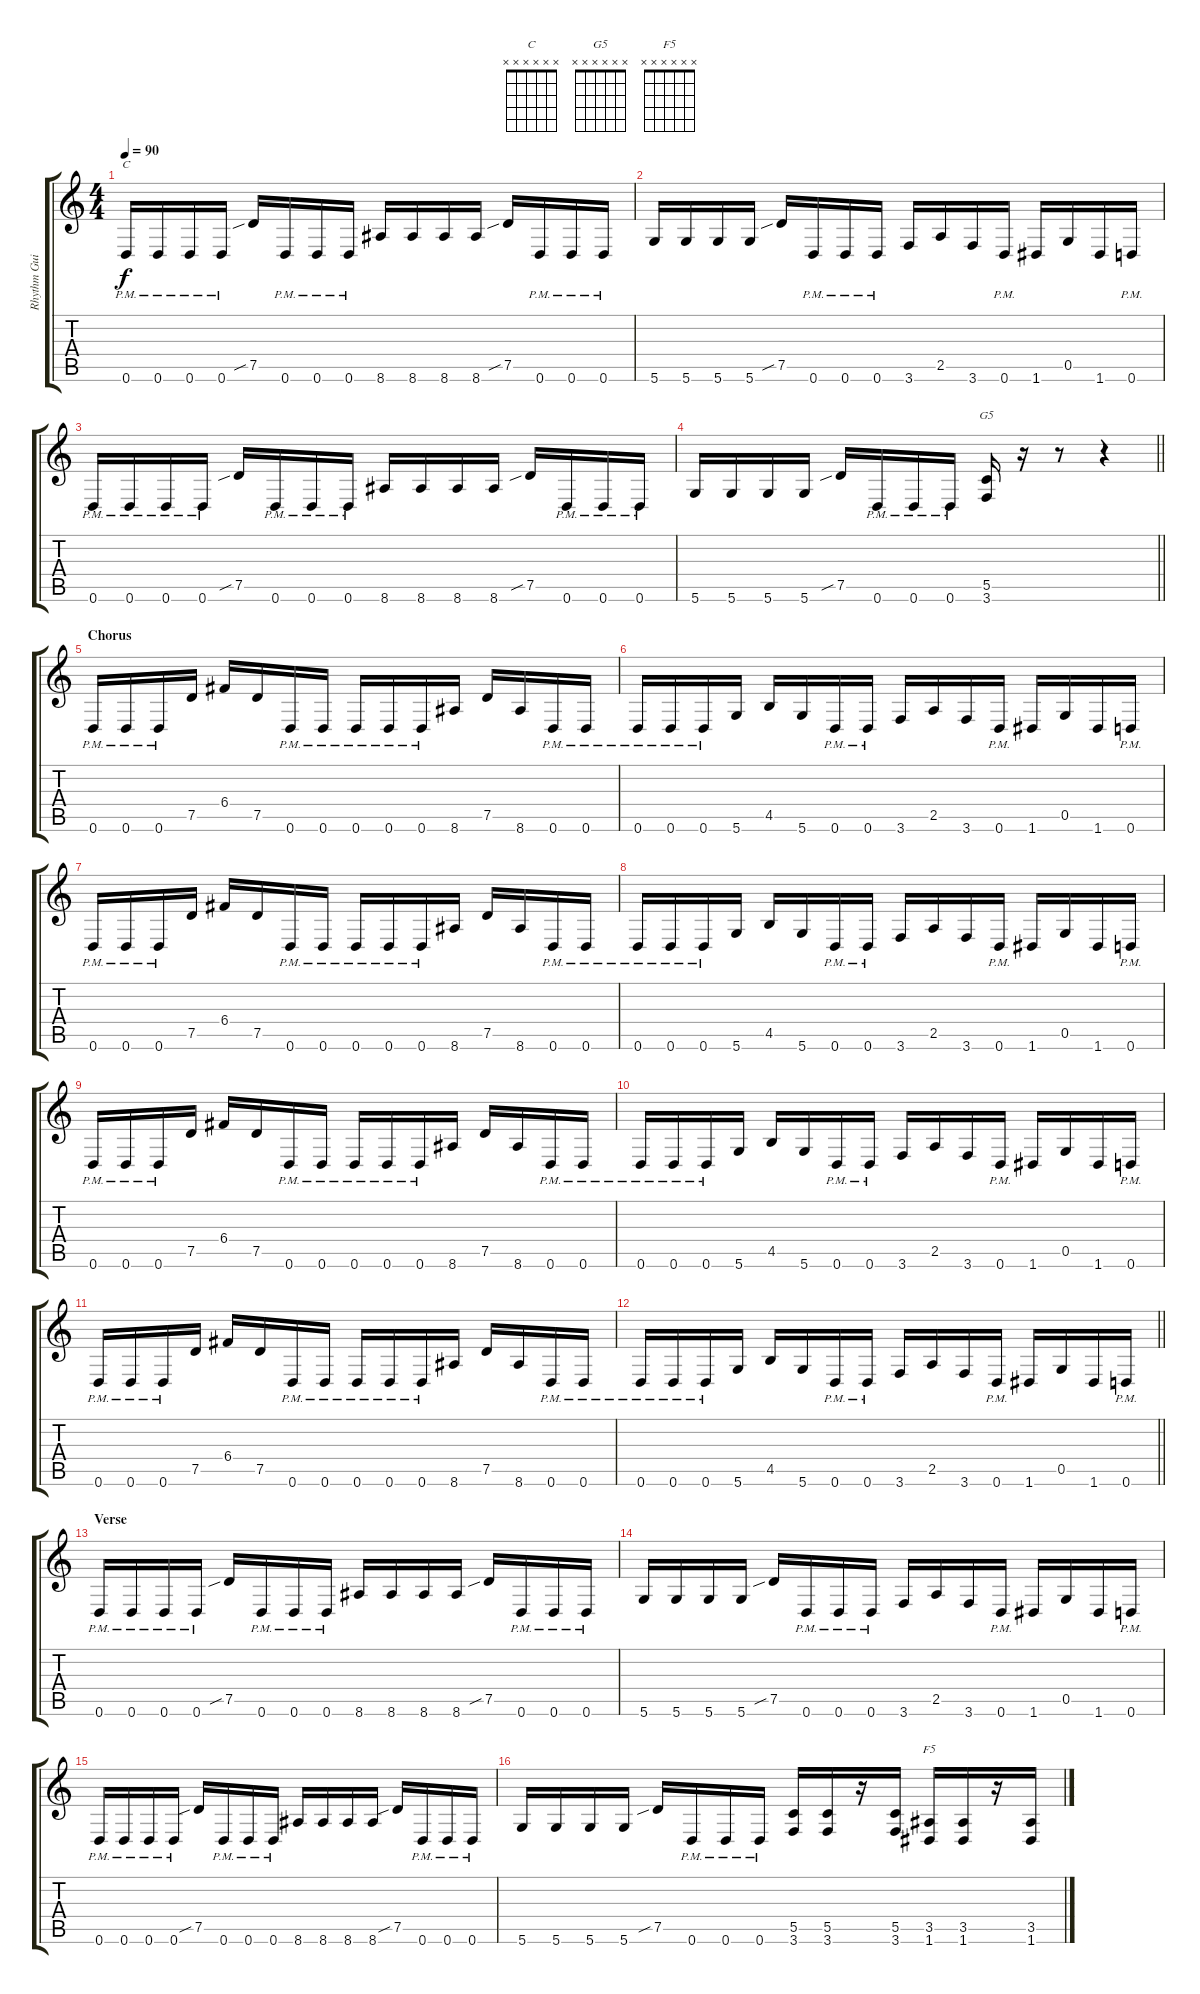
\track ("Rhythm Guitar 1" "Rhythm Gui") {instrument overdrivenguitar}
\staff {score tabs}
\tuning (D4 A3 F3 C3 G2 D2) {hide}
\chord ("C" x x x x x x)
\chord ("G5" x x x x x x)
\chord ("F5" x x x x x x)
\ts (4 4)
\tempo 90
\clef g2
\ks aminor
0.6{pm}.16{ch "C" dy f} 0.6{pm}.16 0.6{pm}.16 0.6{pm}.16 7.5{sib}.16 0.6{pm}.16 0.6{pm}.16 0.6{pm}.16 8.6.16 8.6.16 8.6.16 8.6.16 7.5{sib}.16 0.6{pm}.16 0.6{pm}.16 0.6{pm}.16 |
5.6.16 5.6.16 5.6.16 5.6.16 7.5{sib}.16 0.6{pm}.16 0.6{pm}.16 0.6{pm}.16 3.6.16 2.5.16 3.6.16 0.6{pm}.16 1.6.16 0.5.16 1.6.16 0.6{pm}.16 |
0.6{pm}.16 0.6{pm}.16 0.6{pm}.16 0.6{pm}.16 7.5{sib}.16 0.6{pm}.16 0.6{pm}.16 0.6{pm}.16 8.6.16 8.6.16 8.6.16 8.6.16 7.5{sib}.16 0.6{pm}.16 0.6{pm}.16 0.6{pm}.16 |
\barLineRight lightlight
5.6.16 5.6.16 5.6.16 5.6.16 7.5{sib}.16 0.6{pm}.16 0.6{pm}.16 0.6{pm}.16 (5.5 3.6).16{ch "G5"} r.16 r.8 r.4 |
\section ("" "Chorus")
0.6{pm}.16 0.6{pm}.16 0.6{pm}.16 7.5.16 6.4.16 7.5.16 0.6{pm}.16 0.6{pm}.16 0.6{pm}.16 0.6{pm}.16 0.6{pm}.16 8.6.16 7.5.16 8.6.16 0.6{pm}.16 0.6{pm}.16 |
0.6{pm}.16 0.6{pm}.16 0.6{pm}.16 5.6.16 4.5.16 5.6.16 0.6{pm}.16 0.6{pm}.16 3.6.16 2.5.16 3.6.16 0.6{pm}.16 1.6.16 0.5.16 1.6.16 0.6{pm}.16 |
0.6{pm}.16 0.6{pm}.16 0.6{pm}.16 7.5.16 6.4.16 7.5.16 0.6{pm}.16 0.6{pm}.16 0.6{pm}.16 0.6{pm}.16 0.6{pm}.16 8.6.16 7.5.16 8.6.16 0.6{pm}.16 0.6{pm}.16 |
0.6{pm}.16 0.6{pm}.16 0.6{pm}.16 5.6.16 4.5.16 5.6.16 0.6{pm}.16 0.6{pm}.16 3.6.16 2.5.16 3.6.16 0.6{pm}.16 1.6.16 0.5.16 1.6.16 0.6{pm}.16 |
0.6{pm}.16 0.6{pm}.16 0.6{pm}.16 7.5.16 6.4.16 7.5.16 0.6{pm}.16 0.6{pm}.16 0.6{pm}.16 0.6{pm}.16 0.6{pm}.16 8.6.16 7.5.16 8.6.16 0.6{pm}.16 0.6{pm}.16 |
0.6{pm}.16 0.6{pm}.16 0.6{pm}.16 5.6.16 4.5.16 5.6.16 0.6{pm}.16 0.6{pm}.16 3.6.16 2.5.16 3.6.16 0.6{pm}.16 1.6.16 0.5.16 1.6.16 0.6{pm}.16 |
0.6{pm}.16 0.6{pm}.16 0.6{pm}.16 7.5.16 6.4.16 7.5.16 0.6{pm}.16 0.6{pm}.16 0.6{pm}.16 0.6{pm}.16 0.6{pm}.16 8.6.16 7.5.16 8.6.16 0.6{pm}.16 0.6{pm}.16 |
\barLineRight lightlight
0.6{pm}.16 0.6{pm}.16 0.6{pm}.16 5.6.16 4.5.16 5.6.16 0.6{pm}.16 0.6{pm}.16 3.6.16 2.5.16 3.6.16 0.6{pm}.16 1.6.16 0.5.16 1.6.16 0.6{pm}.16 |
\section ("" "Verse")
0.6{pm}.16 0.6{pm}.16 0.6{pm}.16 0.6{pm}.16 7.5{sib}.16 0.6{pm}.16 0.6{pm}.16 0.6{pm}.16 8.6.16 8.6.16 8.6.16 8.6.16 7.5{sib}.16 0.6{pm}.16 0.6{pm}.16 0.6{pm}.16 |
5.6.16 5.6.16 5.6.16 5.6.16 7.5{sib}.16 0.6{pm}.16 0.6{pm}.16 0.6{pm}.16 3.6.16 2.5.16 3.6.16 0.6{pm}.16 1.6.16 0.5.16 1.6.16 0.6{pm}.16 |
0.6{pm}.16 0.6{pm}.16 0.6{pm}.16 0.6{pm}.16 7.5{sib}.16 0.6{pm}.16 0.6{pm}.16 0.6{pm}.16 8.6.16 8.6.16 8.6.16 8.6.16 7.5{sib}.16 0.6{pm}.16 0.6{pm}.16 0.6{pm}.16 |
5.6.16 5.6.16 5.6.16 5.6.16 7.5{sib}.16 0.6{pm}.16 0.6{pm}.16 0.6{pm}.16 (5.5 3.6).16 (5.5 3.6).16 r.16 (5.5 3.6).16 (3.5 1.6).16{ch "F5"} (3.5 1.6).16 r.16 (3.5 1.6).16
